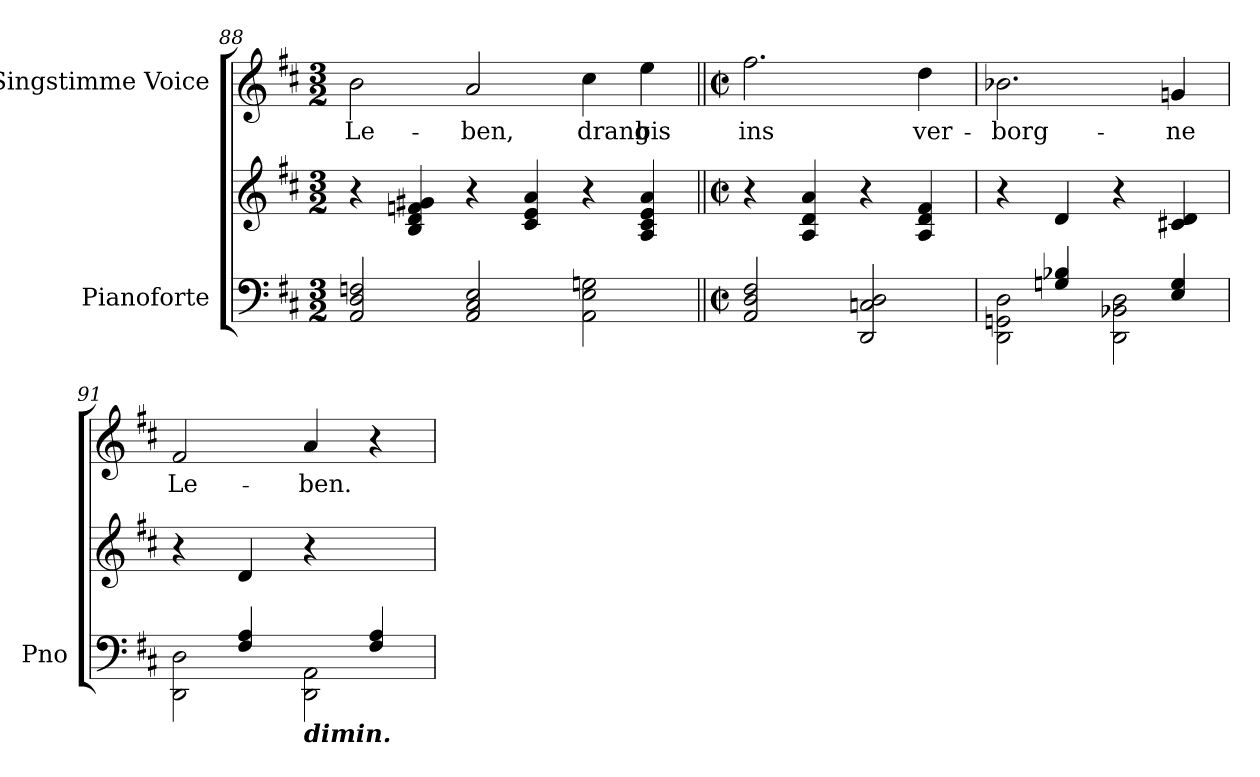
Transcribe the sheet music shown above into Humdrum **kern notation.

**kern	**kern	**kern	**text
*part2	*part2	*part1	*part1
*staff3	*staff2	*staff1	*staff1
*I"Pianoforte	*	*I"Singstimme Voice	*
*I'Pno	*	*	*
*clefF4	*clefG2	*clefG2	*
*k[f#c#]	*k[f#c#]	*k[f#c#]	*
*M3/2	*M3/2	*M3/2	*
=88	=88	=88	=88
!	!	!	!LO:LY:b
2AA/ 2D/ 2Fn/	4r	2b\	Le-
.	4B/ 4d/ 4fn/ 4g#X/	.	.
!	!	!	!LO:LY:b
2AA/ 2C#/ 2E/	4r	2a/	-ben,
.	4c#/ 4e/ 4a/	.	.
!	!	!	!LO:LY:b
2AA\ 2E\ 2Gn\	4r	4cc#\	drang
!	!	!	!LO:LY:b
.	4A/ 4c#/ 4e/ 4a/	4ee\	bis
=89||	=89||	=89||	=89||
*M2/2	*M2/2	*M2/2	*
*met(c|)	*met(c|)	*met(c|)	*
!	!	!	!LO:LY:b
2AA/ 2D/ 2F#/	4r	2.ff#\	ins
.	4A/ 4d/ 4a/	.	.
2DD/ 2Cn/ 2D/	4r	.	.
!	!	!	!LO:LY:b
.	4A/ 4d/ 4f#/	4dd\	ver-
=90	=90	=90	=90
*^	*	*	*
!	!	!	!	!LO:LY:b
4ryy	2DD\ 2GGn\ 2D\	4r	2.b-X\	-borg-
4Gn/ 4B-X/	.	4d/	.	.
4ryy	2DD\ 2BB-X\ 2D\	4r	.	.
!	!	!	!	!LO:LY:b
4E/ 4G/	.	4c#X/ 4d/	4gn/	-ne
=91	=91	=91	=91	=91
!	!	!	!	!LO:LY:b
4ryy	2DD\ 2D\	4r	2f#/	Le-
4F#/ 4A/	.	4d/	.	.
!LO:TX:b:Bi:t=dimin.	!	!	!	!
!	!	!	!	!LO:LY:b
4ryy	2DD\ 2AA\	4r	4a/	-ben.
4F#/ 4A/	.	4ryy	4r	.
*v	*v	*	*	*
=	=	=	=
*-	*-	*-	*-
